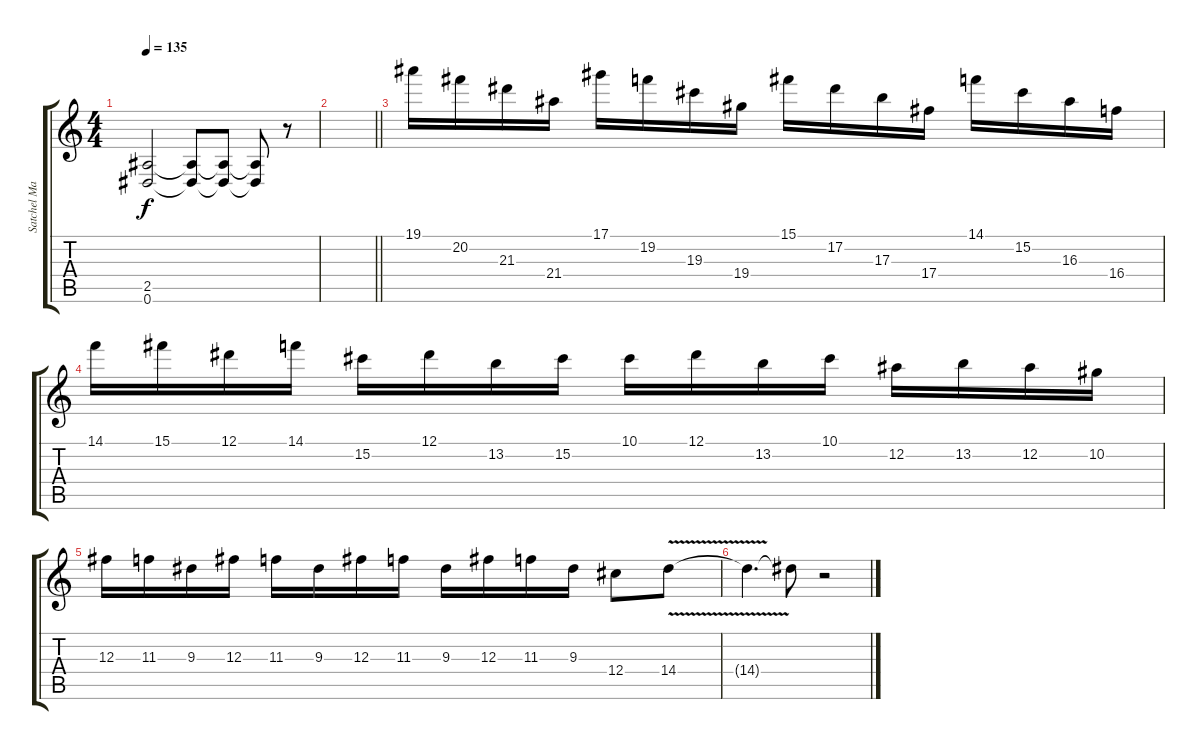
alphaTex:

\track ("Satchel Main Gt." "Satchel Ma") {instrument distortionguitar}
\staff {score tabs}
\tuning (Eb4 Bb3 Gb3 Db3 Ab2 Eb2) {hide}
\ts (4 4)
\tempo 135
\clef g2
\ks c
(2.5 0.6).2{dy f} (2.5{t} 0.6{t}).8 (2.5{t} 0.6{t}).8 (2.5{t} 0.6{t}).8 r.8 |
\barLineRight lightlight
|
19.1.16 20.2.16 21.3.16 21.4.16 17.1.16 19.2.16 19.3.16 19.4.16 15.1.16 17.2.16 17.3.16 17.4.16 14.1.16 15.2.16 16.3.16 16.4.16 |
14.1.16 15.1.16 12.1.16 14.1.16 15.2.16 12.1.16 13.2.16 15.2.16 10.1.16 12.1.16 13.2.16 10.1.16 12.2.16 13.2.16 12.2.16 10.2.16 |
12.3.16 11.3.16 9.3.16 12.3.16 11.3.16 9.3.16 12.3.16 11.3.16 9.3.16 12.3.16 11.3.16 9.3.16 12.4.8 14.4{v}.8 |
14.4{t}.4{d} 14.4{t}.8 r.2
